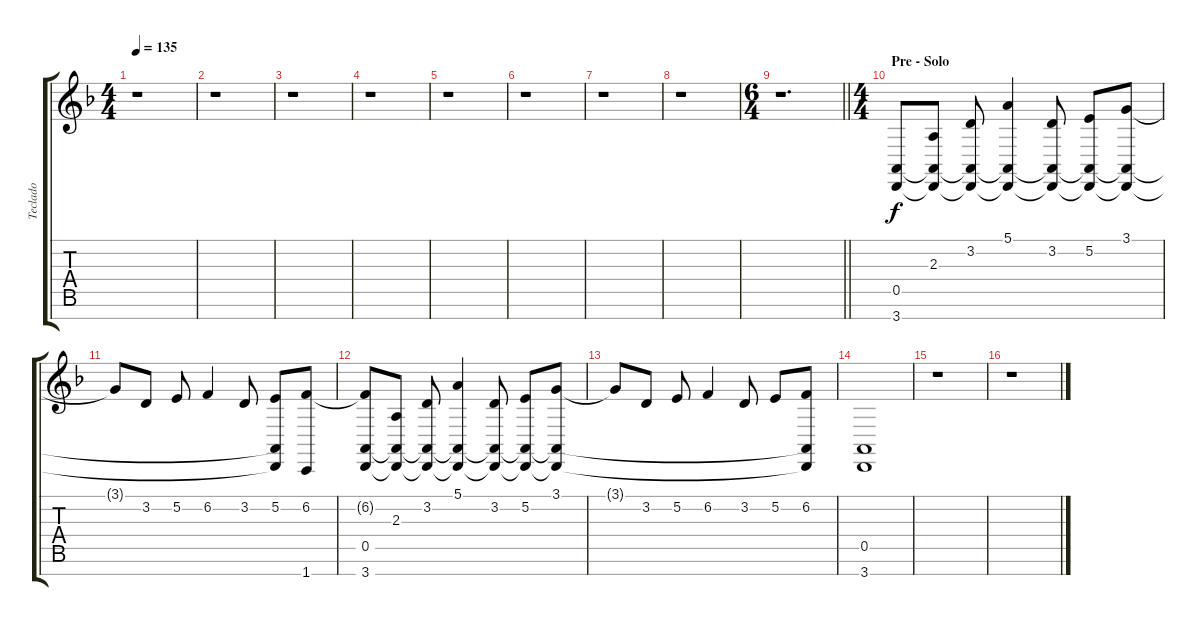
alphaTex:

\track ("Teclado" "Teclado") {instrument acousticgrandpiano}
\staff {score tabs}
\tuning (E4 B3 G3 D3 A2 E2 B1) {hide}
\ts (4 4)
\tempo 135
\clef g2
\ks dminor
r.1{dy f} |
r.1 |
r.1 |
r.1 |
r.1 |
r.1 |
r.1 |
r.1 |
\ts (6 4)
\barLineRight lightlight
r.1{d} |
\ts (4 4)
\section ("" "Pre - Solo")
(0.5 3.7).8 (2.3 0.5{t} 3.7{t}).8 (3.2 0.5{t} 3.7{t}).8 (5.1 0.5{t} 3.7{t}).4 (3.2 0.5{t} 3.7{t}).8 (5.2 0.5{t} 3.7{t}).8 (3.1 0.5{t} 3.7{t}).8 |
3.1{t}.8 3.2.8 5.2.8 6.2.4 3.2.8 (5.2 0.5{t} 3.7{t}).8 (6.2 1.7).8 |
(6.2{t} 0.5 3.7).8 (2.3 0.5{t} 3.7{t}).8 (3.2 0.5{t} 3.7{t}).8 (5.1 0.5{t} 3.7{t}).4 (3.2 0.5{t} 3.7{t}).8 (5.2 0.5{t} 3.7{t}).8 (3.1 0.5{t} 3.7{t}).8 |
3.1{t}.8 3.2.8 5.2.8 6.2.4 3.2.8 5.2.8 (6.2 0.5{t} 3.7{t}).8 |
(0.5 3.7).1 |
r.1 |
r.1
